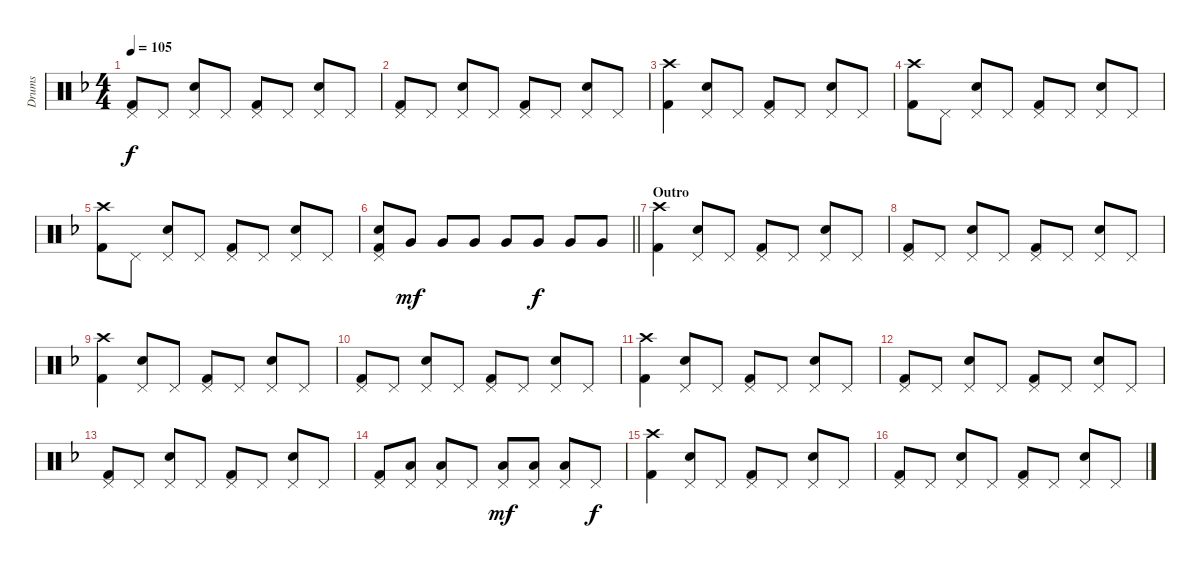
\track ("Drums" "Drums") {instrument percussion}
\staff {score}
\articulation defaults
\ts (4 4)
\tempo 105
\clef neutral
\ks f
("Pedal Hi-Hat (hit)" "Kick (hit) 2").8{dy f} "Pedal Hi-Hat (hit)".8 ("Pedal Hi-Hat (hit)" "Electric Snare (hit)").8 "Pedal Hi-Hat (hit)".8 ("Pedal Hi-Hat (hit)" "Kick (hit) 2").8 "Pedal Hi-Hat (hit)".8 ("Pedal Hi-Hat (hit)" "Electric Snare (hit)").8 "Pedal Hi-Hat (hit)".8 |
("Pedal Hi-Hat (hit)" "Kick (hit) 2").8 "Pedal Hi-Hat (hit)".8 ("Pedal Hi-Hat (hit)" "Electric Snare (hit)").8 "Pedal Hi-Hat (hit)".8 ("Pedal Hi-Hat (hit)" "Kick (hit) 2").8 "Pedal Hi-Hat (hit)".8 ("Pedal Hi-Hat (hit)" "Electric Snare (hit)").8 "Pedal Hi-Hat (hit)".8 |
("Crash high (hit)" "Kick (hit) 2").4 ("Pedal Hi-Hat (hit)" "Electric Snare (hit)").8 "Pedal Hi-Hat (hit)".8 ("Pedal Hi-Hat (hit)" "Kick (hit) 2").8 "Pedal Hi-Hat (hit)".8 ("Pedal Hi-Hat (hit)" "Electric Snare (hit)").8 "Pedal Hi-Hat (hit)".8 |
("Crash high (hit)" "Kick (hit) 2").8 "Pedal Hi-Hat (hit)".8 ("Pedal Hi-Hat (hit)" "Electric Snare (hit)").8 "Pedal Hi-Hat (hit)".8 ("Pedal Hi-Hat (hit)" "Kick (hit) 2").8 "Pedal Hi-Hat (hit)".8 ("Pedal Hi-Hat (hit)" "Electric Snare (hit)").8 "Pedal Hi-Hat (hit)".8 |
("Crash high (hit)" "Kick (hit) 2").8 "Pedal Hi-Hat (hit)".8 ("Pedal Hi-Hat (hit)" "Electric Snare (hit)").8 "Pedal Hi-Hat (hit)".8 ("Pedal Hi-Hat (hit)" "Kick (hit) 2").8 "Pedal Hi-Hat (hit)".8 ("Pedal Hi-Hat (hit)" "Electric Snare (hit)").8 "Pedal Hi-Hat (hit)".8 |
\barLineRight lightlight
("Pedal Hi-Hat (hit)" "Electric Snare (hit)" "Kick (hit) 2").8 "Very Low Tom (hit)".8{dy mf} "Very Low Tom (hit)".8 "Very Low Tom (hit)".8 "Very Low Tom (hit)".8 "Very Low Tom (hit)".8{dy f} "Very Low Tom (hit)".8 "Very Low Tom (hit)".8 |
\section ("" "Outro")
("Crash high (hit)" "Kick (hit) 2").4 ("Pedal Hi-Hat (hit)" "Electric Snare (hit)").8 "Pedal Hi-Hat (hit)".8 ("Pedal Hi-Hat (hit)" "Kick (hit) 2").8 "Pedal Hi-Hat (hit)".8 ("Pedal Hi-Hat (hit)" "Electric Snare (hit)").8 "Pedal Hi-Hat (hit)".8 |
("Pedal Hi-Hat (hit)" "Kick (hit) 2").8 "Pedal Hi-Hat (hit)".8 ("Pedal Hi-Hat (hit)" "Electric Snare (hit)").8 "Pedal Hi-Hat (hit)".8 ("Pedal Hi-Hat (hit)" "Kick (hit) 2").8 "Pedal Hi-Hat (hit)".8 ("Pedal Hi-Hat (hit)" "Electric Snare (hit)").8 "Pedal Hi-Hat (hit)".8 |
("Crash high (hit)" "Kick (hit) 2").4 ("Pedal Hi-Hat (hit)" "Electric Snare (hit)").8 "Pedal Hi-Hat (hit)".8 ("Pedal Hi-Hat (hit)" "Kick (hit) 2").8 "Pedal Hi-Hat (hit)".8 ("Pedal Hi-Hat (hit)" "Electric Snare (hit)").8 "Pedal Hi-Hat (hit)".8 |
("Pedal Hi-Hat (hit)" "Kick (hit) 2").8 "Pedal Hi-Hat (hit)".8 ("Pedal Hi-Hat (hit)" "Electric Snare (hit)").8 "Pedal Hi-Hat (hit)".8 ("Pedal Hi-Hat (hit)" "Kick (hit) 2").8 "Pedal Hi-Hat (hit)".8 ("Pedal Hi-Hat (hit)" "Electric Snare (hit)").8 "Pedal Hi-Hat (hit)".8 |
("Crash high (hit)" "Kick (hit) 2").4 ("Pedal Hi-Hat (hit)" "Electric Snare (hit)").8 "Pedal Hi-Hat (hit)".8 ("Pedal Hi-Hat (hit)" "Kick (hit) 2").8 "Pedal Hi-Hat (hit)".8 ("Pedal Hi-Hat (hit)" "Electric Snare (hit)").8 "Pedal Hi-Hat (hit)".8 |
("Pedal Hi-Hat (hit)" "Kick (hit) 2").8 "Pedal Hi-Hat (hit)".8 ("Pedal Hi-Hat (hit)" "Electric Snare (hit)").8 "Pedal Hi-Hat (hit)".8 ("Pedal Hi-Hat (hit)" "Kick (hit) 2").8 "Pedal Hi-Hat (hit)".8 ("Pedal Hi-Hat (hit)" "Electric Snare (hit)").8 "Pedal Hi-Hat (hit)".8 |
("Pedal Hi-Hat (hit)" "Kick (hit) 2").8 "Pedal Hi-Hat (hit)".8 ("Pedal Hi-Hat (hit)" "Electric Snare (hit)").8 "Pedal Hi-Hat (hit)".8 ("Pedal Hi-Hat (hit)" "Kick (hit) 2").8 "Pedal Hi-Hat (hit)".8 ("Pedal Hi-Hat (hit)" "Electric Snare (hit)").8 "Pedal Hi-Hat (hit)".8 |
("Pedal Hi-Hat (hit)" "Kick (hit) 2").8 ("Pedal Hi-Hat (hit)" "Low Tom (hit)").8 ("Pedal Hi-Hat (hit)" "Low Tom (hit)").8 "Pedal Hi-Hat (hit)".8 ("Pedal Hi-Hat (hit)" "Low Tom (hit)").8{dy mf} ("Pedal Hi-Hat (hit)" "Low Tom (hit)").8 ("Pedal Hi-Hat (hit)" "Low Tom (hit)").8 "Pedal Hi-Hat (hit)".8{dy f} |
("Crash high (hit)" "Kick (hit) 2").4 ("Pedal Hi-Hat (hit)" "Electric Snare (hit)").8 "Pedal Hi-Hat (hit)".8 ("Pedal Hi-Hat (hit)" "Kick (hit) 2").8 "Pedal Hi-Hat (hit)".8 ("Pedal Hi-Hat (hit)" "Electric Snare (hit)").8 "Pedal Hi-Hat (hit)".8 |
("Pedal Hi-Hat (hit)" "Kick (hit) 2").8 "Pedal Hi-Hat (hit)".8 ("Pedal Hi-Hat (hit)" "Electric Snare (hit)").8 "Pedal Hi-Hat (hit)".8 ("Pedal Hi-Hat (hit)" "Kick (hit) 2").8 "Pedal Hi-Hat (hit)".8 ("Pedal Hi-Hat (hit)" "Electric Snare (hit)").8 "Pedal Hi-Hat (hit)".8
